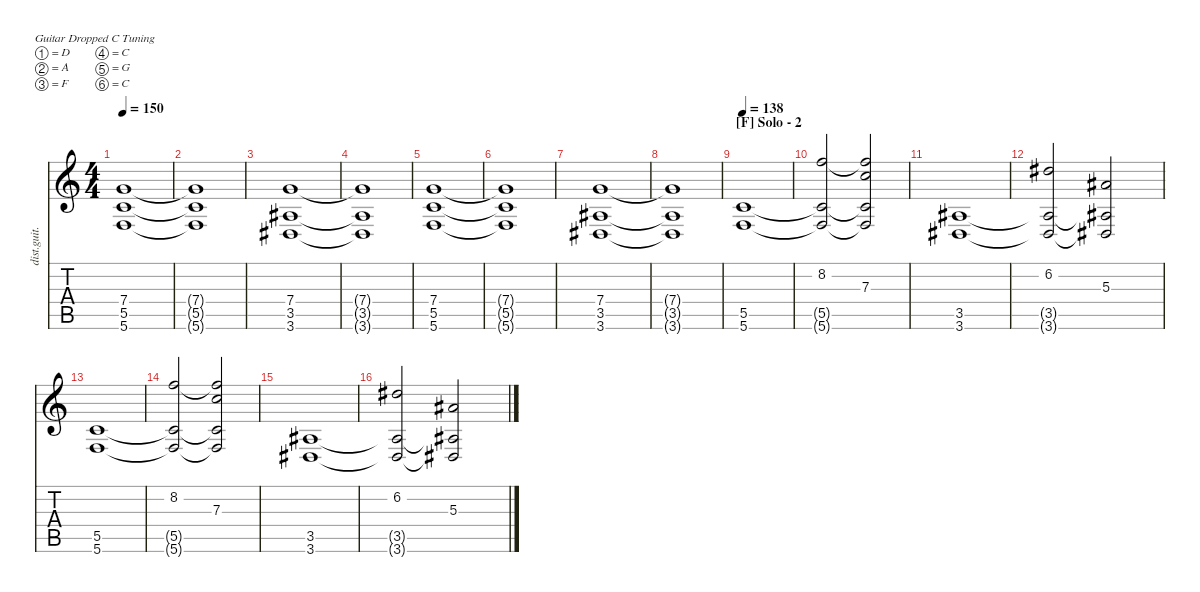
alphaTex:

\hideDynamics
\bracketExtendMode nobrackets
\track ("E.Guitar R" "dist.guit.") {instrument distortionguitar}
\staff {score tabs}
\tuning (D4 A3 F3 C3 G2 C2)
\ts (4 4)
\tempo 150
\clef g2
\ks c
(5.6 5.5 7.4).1{dy mf beam Up} |
(7.4{t} 5.6{t} 5.5{t}).1{beam Up} |
(3.6{acc #} 3.5{acc #} 7.4).1{beam Up} |
(7.4{t} 3.5{t acc #} 3.6{t acc #}).1{beam Up} |
(5.6 5.5 7.4).1{beam Up} |
(7.4{t} 5.6{t} 5.5{t}).1{beam Up} |
(3.6{acc #} 3.5{acc #} 7.4).1{beam Up} |
(7.4{t} 3.5{t acc #} 3.6{t acc #}).1{beam Up} |
\section ("F" "Solo - 2")
\tempo 138
(5.6 5.5).1{beam Up} |
(8.2 5.6{t} 5.5{t}).2{beam Up} (7.3 5.6{t} 5.5{t} 8.2{t}).2{beam Up} |
(3.6{acc #} 3.5{acc #}).1{beam Up} |
(6.2{acc #} 3.5{t acc #} 3.6{t acc #}).2{beam Up} (5.3{acc #} 3.5{t acc #} 3.6{t acc #}).2{beam Up} |
(5.6 5.5).1{beam Up} |
(8.2 5.6{t} 5.5{t}).2{beam Up} (7.3 5.6{t} 5.5{t} 8.2{t}).2{beam Up} |
(3.6{acc #} 3.5{acc #}).1{beam Up} |
(6.2{acc #} 3.5{t acc #} 3.6{t acc #}).2{beam Up} (5.3{acc #} 3.5{t acc #} 3.6{t acc #}).2{beam Up}
